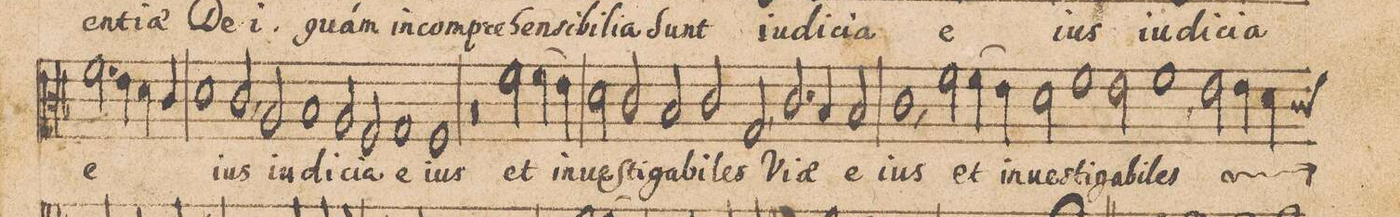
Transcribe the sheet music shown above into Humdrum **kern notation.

**kern	**text
*I"TENOR.	*
*clefC3	*
*k[b-]	*
*met(C|)	*
*M2/1	*
2.f\	e-
=36-	=36-
4e\	.
4d\	.
4c/	.
1d	.
=37-	=37-
2c,/	-ius
2A/	iu-
1B-	-di-
=38-	=38-
2A/	-ci-
2F/	-a
1G	e-
=39-	=39-
1F	-ius
0r	.
=40-	=40-
2f\	et
(>4f\	in-
4e\)	.
=41-	=41-
2d\	-ue-
2c/	-ſti-
2B-/	-ga-
2c/	-bi-
=42-	=42-
2G,/	-les
2.c/	Vi-
4B-/	-ae
2B-/	e-
=43-	=43-
1c,	-ius
2f\	et
(>4f\	in-
4e\)	-ue-
=44-	=44-
2d\	-ſti-
1f	-ga-
2e\	-bi-
=45-	=45-
1f,	-les
*	*ij
2e\	et
4e\	in-
4d\	.
*custos:c	*
=46-	=46-
*-	*-
